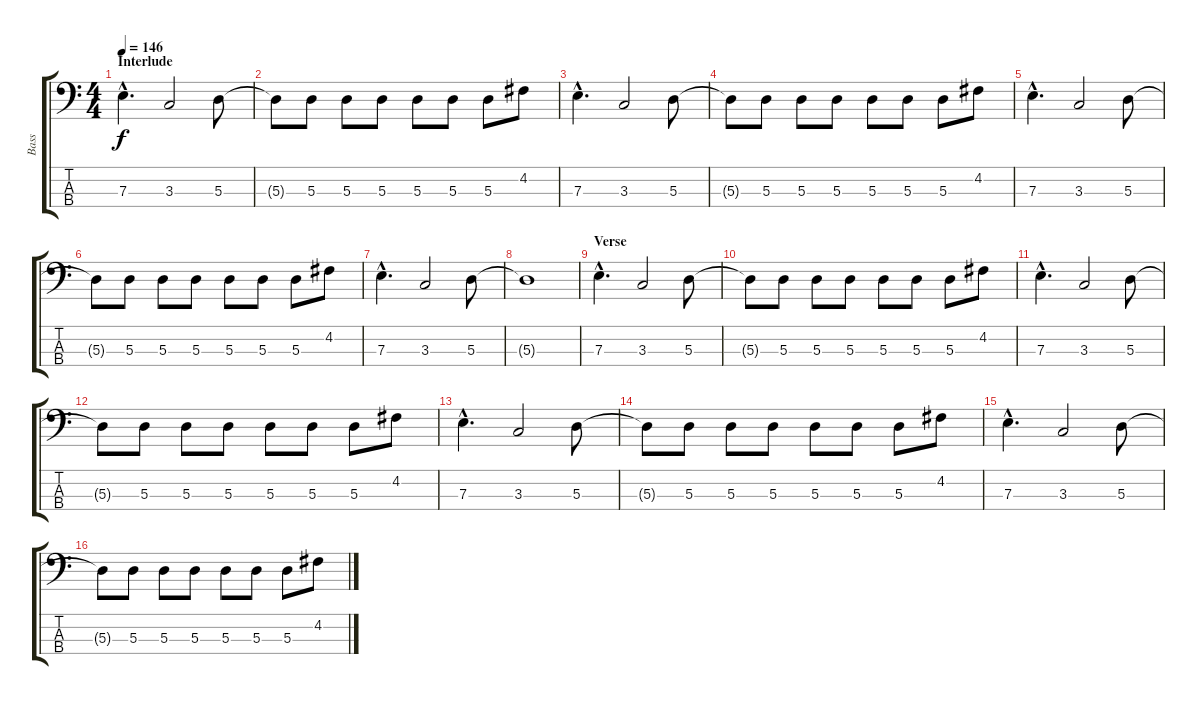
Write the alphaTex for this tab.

\track ("Bass" "Bass") {instrument electricbassfinger}
\staff {score tabs}
\tuning (G2 D2 A1 E1) {hide}
\ts (4 4)
\section ("" "Interlude")
\tempo 146
\clef f4
\ks c
7.3{hac}.4{d dy f} 3.3.2 5.3.8 |
5.3{t}.8 5.3.8 5.3.8 5.3.8 5.3.8 5.3.8 5.3.8 4.2.8 |
7.3{hac}.4{d} 3.3.2 5.3.8 |
5.3{t}.8 5.3.8 5.3.8 5.3.8 5.3.8 5.3.8 5.3.8 4.2.8 |
7.3{hac}.4{d} 3.3.2 5.3.8 |
5.3{t}.8 5.3.8 5.3.8 5.3.8 5.3.8 5.3.8 5.3.8 4.2.8 |
7.3{hac}.4{d} 3.3.2 5.3.8 |
5.3{t}.1 |
\section ("" "Verse")
7.3{hac}.4{d} 3.3.2 5.3.8 |
5.3{t}.8 5.3.8 5.3.8 5.3.8 5.3.8 5.3.8 5.3.8 4.2.8 |
7.3{hac}.4{d} 3.3.2 5.3.8 |
5.3{t}.8 5.3.8 5.3.8 5.3.8 5.3.8 5.3.8 5.3.8 4.2.8 |
7.3{hac}.4{d} 3.3.2 5.3.8 |
5.3{t}.8 5.3.8 5.3.8 5.3.8 5.3.8 5.3.8 5.3.8 4.2.8 |
7.3{hac}.4{d} 3.3.2 5.3.8 |
5.3{t}.8 5.3.8 5.3.8 5.3.8 5.3.8 5.3.8 5.3.8 4.2.8
